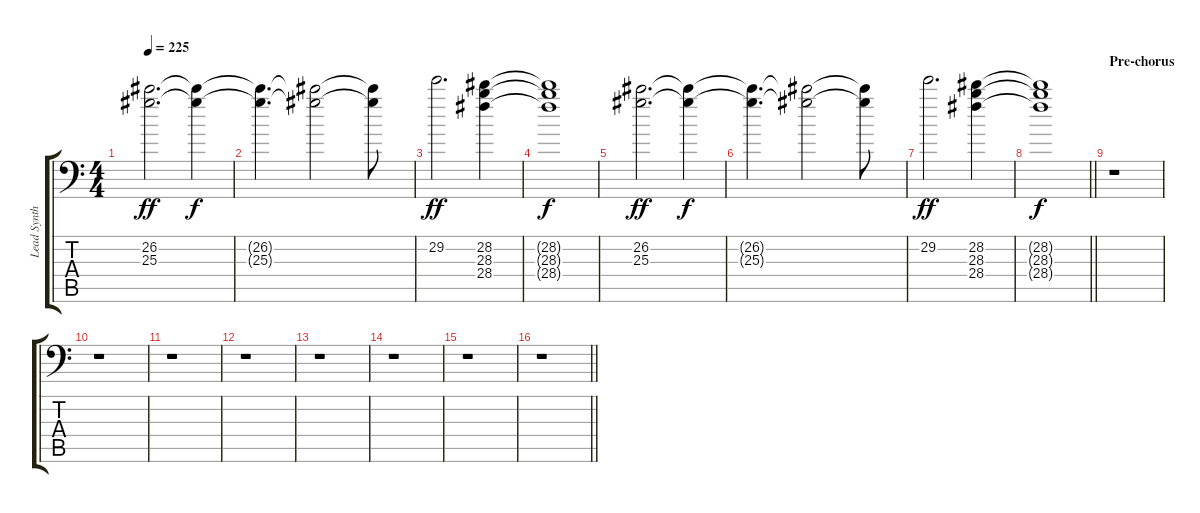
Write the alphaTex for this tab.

\track ("Lead Synth" "Lead Synth") {instrument lead2sawtooth}
\staff {score tabs}
\tuning (B8 B3 G3 D3 A2 C-1) {hide}
\ts (4 4)
\tempo 225
\clef f4
\ks c
(26.2 25.3).2{d dy ff} (26.2{t} 25.3{t}).4{dy f} |
(26.2{t} 25.3{t}).4{d} (26.2{t} 25.3{t}).2 (26.2{t} 25.3{t}).8 |
29.2.2{d dy ff} (28.2 28.3 28.4).4 |
(28.2{t} 28.3{t} 28.4{t}).1{dy f} |
(26.2 25.3).2{d dy ff} (26.2{t} 25.3{t}).4{dy f} |
(26.2{t} 25.3{t}).4{d} (26.2{t} 25.3{t}).2 (26.2{t} 25.3{t}).8 |
29.2.2{d dy ff} (28.2 28.3 28.4).4 |
\barLineRight lightlight
(28.2{t} 28.3{t} 28.4{t}).1{dy f} |
\section ("" "Pre-chorus")
r.1 |
r.1 |
r.1 |
r.1 |
r.1 |
r.1 |
r.1 |
\barLineRight lightlight
r.1
